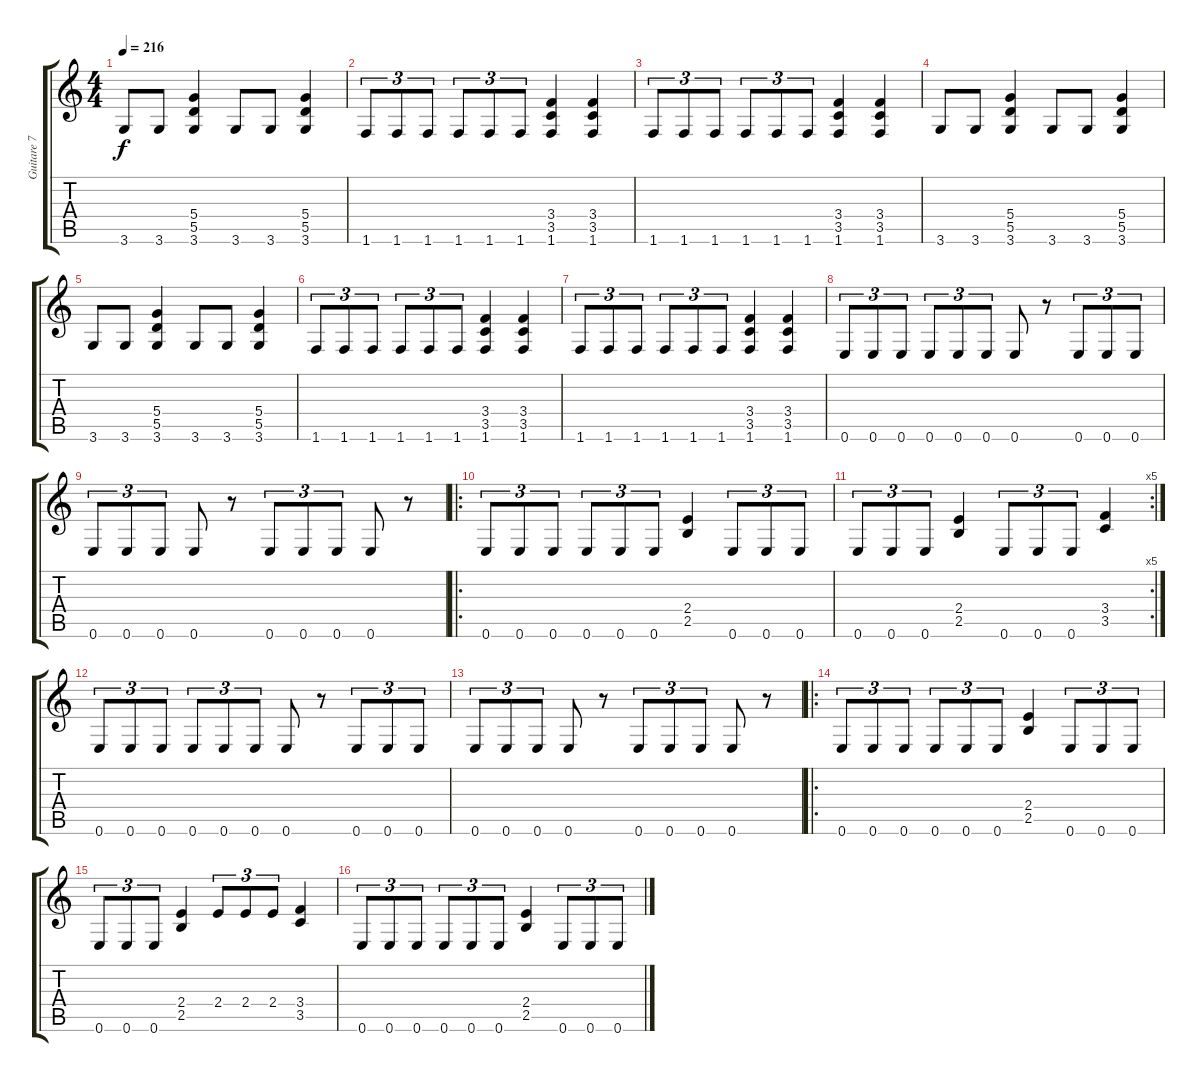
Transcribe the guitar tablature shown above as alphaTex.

\track ("Guitare 7 W / Disto" "Guitare 7 ") {instrument distortionguitar}
\staff {score tabs}
\tuning (E4 B3 G3 D3 A2 E2) {hide}
\ts (4 4)
\tempo 216
\clef g2
\ks c
3.6.8{dy f} 3.6.8 (5.4 5.5 3.6).4 3.6.8 3.6.8 (5.4 5.5 3.6).4 |
1.6.8{tu (3 2)} 1.6.8{tu (3 2)} 1.6.8{tu (3 2)} 1.6.8{tu (3 2)} 1.6.8{tu (3 2)} 1.6.8{tu (3 2)} (3.4 3.5 1.6).4 (3.4 3.5 1.6).4 |
1.6.8{tu (3 2)} 1.6.8{tu (3 2)} 1.6.8{tu (3 2)} 1.6.8{tu (3 2)} 1.6.8{tu (3 2)} 1.6.8{tu (3 2)} (3.4 3.5 1.6).4 (3.4 3.5 1.6).4 |
3.6.8 3.6.8 (5.4 5.5 3.6).4 3.6.8 3.6.8 (5.4 5.5 3.6).4 |
3.6.8 3.6.8 (5.4 5.5 3.6).4 3.6.8 3.6.8 (5.4 5.5 3.6).4 |
1.6.8{tu (3 2)} 1.6.8{tu (3 2)} 1.6.8{tu (3 2)} 1.6.8{tu (3 2)} 1.6.8{tu (3 2)} 1.6.8{tu (3 2)} (3.4 3.5 1.6).4 (3.4 3.5 1.6).4 |
1.6.8{tu (3 2)} 1.6.8{tu (3 2)} 1.6.8{tu (3 2)} 1.6.8{tu (3 2)} 1.6.8{tu (3 2)} 1.6.8{tu (3 2)} (3.4 3.5 1.6).4 (3.4 3.5 1.6).4 |
0.6.8{tu (3 2)} 0.6.8{tu (3 2)} 0.6.8{tu (3 2)} 0.6.8{tu (3 2)} 0.6.8{tu (3 2)} 0.6.8{tu (3 2)} 0.6.8 r.8 0.6.8{tu (3 2)} 0.6.8{tu (3 2)} 0.6.8{tu (3 2)} |
0.6.8{tu (3 2)} 0.6.8{tu (3 2)} 0.6.8{tu (3 2)} 0.6.8 r.8 0.6.8{tu (3 2)} 0.6.8{tu (3 2)} 0.6.8{tu (3 2)} 0.6.8 r.8 |
\ro
0.6.8{tu (3 2)} 0.6.8{tu (3 2)} 0.6.8{tu (3 2)} 0.6.8{tu (3 2)} 0.6.8{tu (3 2)} 0.6.8{tu (3 2)} (2.4 2.5).4 0.6.8{tu (3 2)} 0.6.8{tu (3 2)} 0.6.8{tu (3 2)} |
\rc 5
0.6.8{tu (3 2)} 0.6.8{tu (3 2)} 0.6.8{tu (3 2)} (2.4 2.5).4 0.6.8{tu (3 2)} 0.6.8{tu (3 2)} 0.6.8{tu (3 2)} (3.4 3.5).4 |
0.6.8{tu (3 2)} 0.6.8{tu (3 2)} 0.6.8{tu (3 2)} 0.6.8{tu (3 2)} 0.6.8{tu (3 2)} 0.6.8{tu (3 2)} 0.6.8 r.8 0.6.8{tu (3 2)} 0.6.8{tu (3 2)} 0.6.8{tu (3 2)} |
0.6.8{tu (3 2)} 0.6.8{tu (3 2)} 0.6.8{tu (3 2)} 0.6.8 r.8 0.6.8{tu (3 2)} 0.6.8{tu (3 2)} 0.6.8{tu (3 2)} 0.6.8 r.8 |
\ro
0.6.8{tu (3 2)} 0.6.8{tu (3 2)} 0.6.8{tu (3 2)} 0.6.8{tu (3 2)} 0.6.8{tu (3 2)} 0.6.8{tu (3 2)} (2.4 2.5).4 0.6.8{tu (3 2)} 0.6.8{tu (3 2)} 0.6.8{tu (3 2)} |
0.6.8{tu (3 2)} 0.6.8{tu (3 2)} 0.6.8{tu (3 2)} (2.4 2.5).4 2.4.8{tu (3 2)} 2.4.8{tu (3 2)} 2.4.8{tu (3 2)} (3.4 3.5).4 |
0.6.8{tu (3 2)} 0.6.8{tu (3 2)} 0.6.8{tu (3 2)} 0.6.8{tu (3 2)} 0.6.8{tu (3 2)} 0.6.8{tu (3 2)} (2.4 2.5).4 0.6.8{tu (3 2)} 0.6.8{tu (3 2)} 0.6.8{tu (3 2)}
